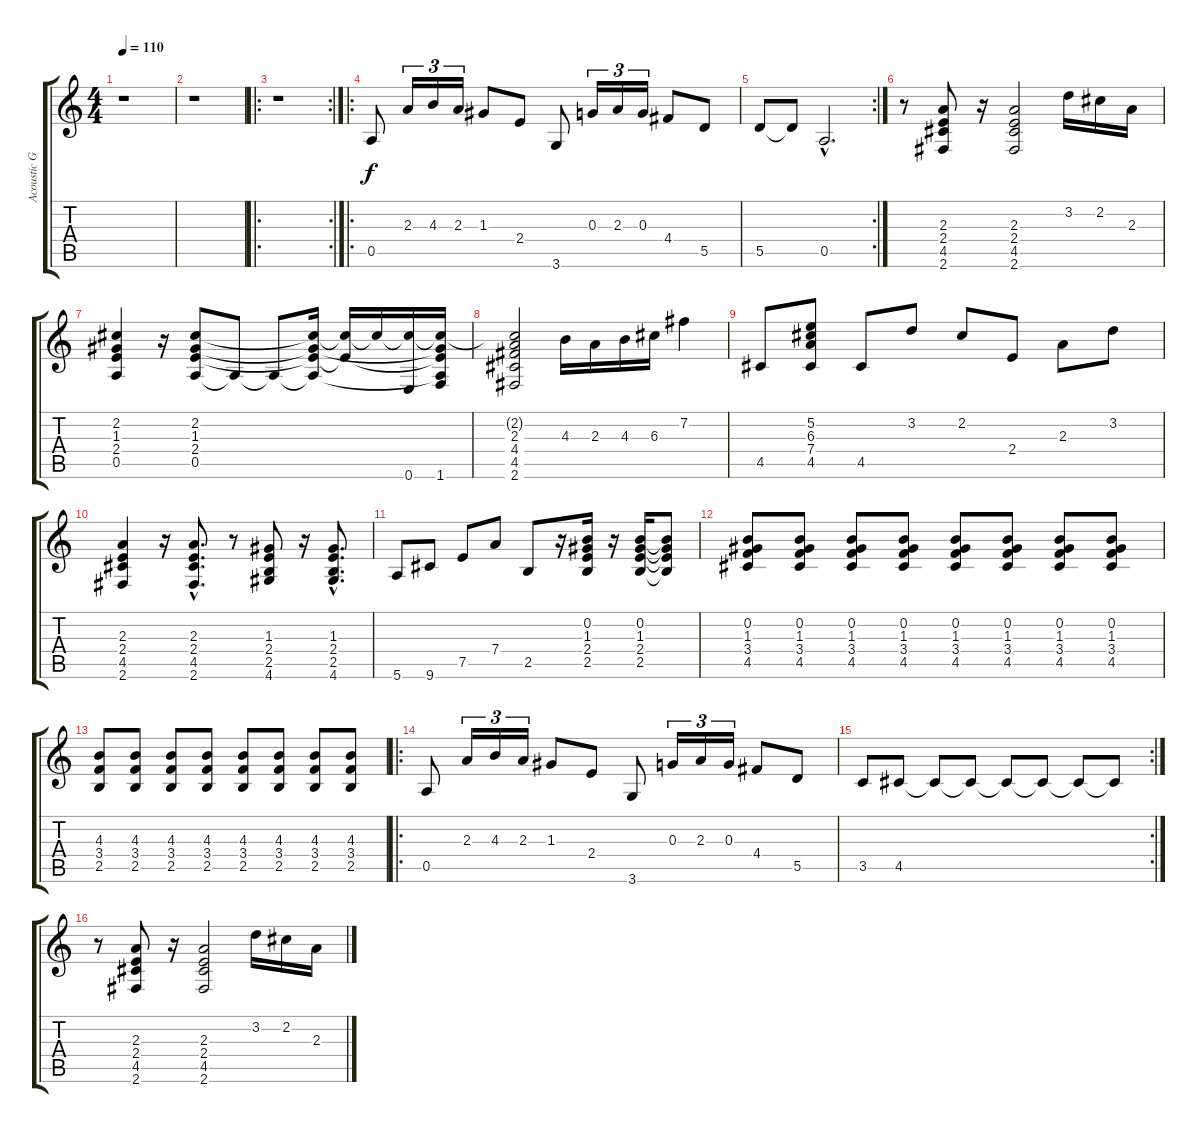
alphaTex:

\track ("Acoustic Guitar" "Acoustic G") {instrument acousticguitarsteel}
\staff {score tabs}
\tuning (E4 B3 G3 D3 A2 E2) {hide}
\ts (4 4)
\tempo 110
\clef g2
\ks c
r.1{dy f instrument acousticguitarsteel} |
r.1 |
\ro
\rc 2
r.1 |
\ro
0.5.8 2.3.16{tu (3 2)} 4.3.16{tu (3 2)} 2.3.16{tu (3 2)} 1.3.8 2.4.8 3.6.8 0.3.16{tu (3 2)} 2.3.16{tu (3 2)} 0.3.16{tu (3 2)} 4.4.8 5.5.8 |
\rc 2
5.5.8 5.5{t}.8 0.5{hac}.2{d} |
r.8 (2.3 2.4 4.5 2.6).8 r.16 (2.3 2.4 4.5 2.6).2 3.2.16 2.2.16 2.3.16 |
(2.2 1.3 2.4 0.5).4 r.16 (2.2 1.3 2.4 0.5).8 0.5{t}.8 0.5{t}.8 (2.2{t} 1.3{t} 2.4{t} 0.5{t}).16 (2.2{t} 2.4{t}).16 2.2{t}.16 (2.2{t} 0.6).16 (2.2{t} 1.3{t} 2.4{t} 0.5{t} 1.6).16 |
(2.2{t} 2.3 4.4 4.5 2.6).2 4.3.16 2.3.16 4.3.16 6.3.16 7.2.4 |
4.5.8 (5.2 6.3 7.4 4.5).8 4.5.8 3.2.8 2.2.8 2.4.8 2.3.8 3.2.8 |
(2.3 2.4 4.5 2.6).4 r.16 (2.3{hac} 2.4{hac} 4.5{hac} 2.6{hac}).8{d} r.8 (1.3 2.4 2.5 4.6).8 r.16 (1.3{hac} 2.4{hac} 2.5{hac} 4.6{hac}).8{d} |
5.6.8 9.6.8 7.5.8 7.4.8 2.5.8 r.16 (0.2 1.3 2.4 2.5).16 r.16 (0.2 1.3 2.4 2.5).16 (0.2{t} 1.3{t} 2.4{t} 2.5{t}).8 |
(0.2 1.3 3.4 4.5).8 (0.2 1.3 3.4 4.5).8 (0.2 1.3 3.4 4.5).8 (0.2 1.3 3.4 4.5).8 (0.2 1.3 3.4 4.5).8 (0.2 1.3 3.4 4.5).8 (0.2 1.3 3.4 4.5).8 (0.2 1.3 3.4 4.5).8 |
(4.3 3.4 2.5).8 (4.3 3.4 2.5).8 (4.3 3.4 2.5).8 (4.3 3.4 2.5).8 (4.3 3.4 2.5).8 (4.3 3.4 2.5).8 (4.3 3.4 2.5).8 (4.3 3.4 2.5).8 |
\ro
0.5.8{instrument overdrivenguitar} 2.3.16{tu (3 2)} 4.3.16{tu (3 2)} 2.3.16{tu (3 2)} 1.3.8 2.4.8 3.6.8 0.3.16{tu (3 2)} 2.3.16{tu (3 2)} 0.3.16{tu (3 2)} 4.4.8 5.5.8 |
\rc 2
3.5.8 4.5.8 4.5{t}.8 4.5{t}.8 4.5{t}.8 4.5{t}.8 4.5{t}.8 4.5{t}.8 |
r.8{instrument acousticguitarsteel} (2.3 2.4 4.5 2.6).8 r.16 (2.3 2.4 4.5 2.6).2 3.2.16 2.2.16 2.3.16
